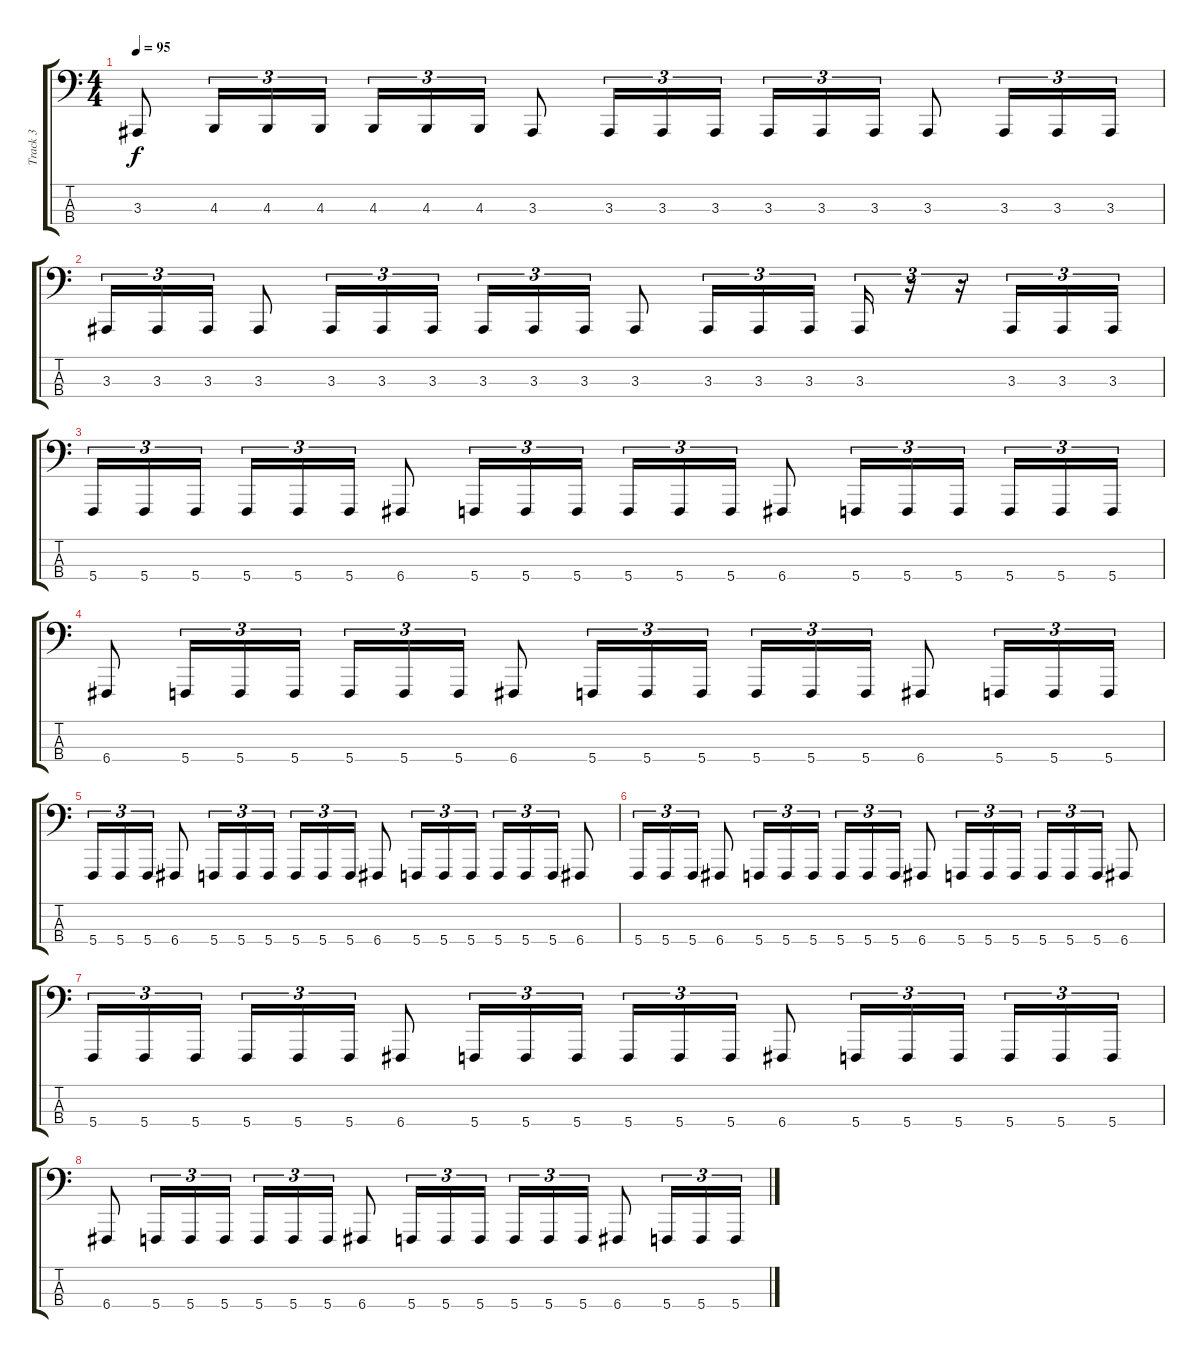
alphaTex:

\track ("Track 3" "Track 3") {instrument lead8bassandlead}
\staff {score tabs}
\tuning (F2 C2 G1 C1) {hide}
\ts (4 4)
\tempo 95
\clef f4
\ks c
3.3.8{dy f} 4.3.16{tu (3 2)} 4.3.16{tu (3 2)} 4.3.16{tu (3 2)} 4.3.16{tu (3 2)} 4.3.16{tu (3 2)} 4.3.16{tu (3 2)} 3.3.8 3.3.16{tu (3 2)} 3.3.16{tu (3 2)} 3.3.16{tu (3 2) beam splitsecondary} 3.3.16{tu (3 2)} 3.3.16{tu (3 2)} 3.3.16{tu (3 2)} 3.3.8 3.3.16{tu (3 2)} 3.3.16{tu (3 2)} 3.3.16{tu (3 2)} |
3.3.16{tu (3 2)} 3.3.16{tu (3 2)} 3.3.16{tu (3 2)} 3.3.8 3.3.16{tu (3 2)} 3.3.16{tu (3 2)} 3.3.16{tu (3 2) beam splitsecondary} 3.3.16{tu (3 2)} 3.3.16{tu (3 2)} 3.3.16{tu (3 2)} 3.3.8 3.3.16{tu (3 2)} 3.3.16{tu (3 2)} 3.3.16{tu (3 2)} 3.3.16{tu (3 2)} r.16{tu (3 2)} r.16{tu (3 2)} 3.3.16{tu (3 2)} 3.3.16{tu (3 2)} 3.3.16{tu (3 2)} |
5.4.16{tu (3 2)} 5.4.16{tu (3 2)} 5.4.16{tu (3 2) beam splitsecondary} 5.4.16{tu (3 2)} 5.4.16{tu (3 2)} 5.4.16{tu (3 2)} 6.4.8 5.4.16{tu (3 2)} 5.4.16{tu (3 2)} 5.4.16{tu (3 2)} 5.4.16{tu (3 2)} 5.4.16{tu (3 2)} 5.4.16{tu (3 2)} 6.4.8 5.4.16{tu (3 2)} 5.4.16{tu (3 2)} 5.4.16{tu (3 2) beam splitsecondary} 5.4.16{tu (3 2)} 5.4.16{tu (3 2)} 5.4.16{tu (3 2)} |
6.4.8 5.4.16{tu (3 2)} 5.4.16{tu (3 2)} 5.4.16{tu (3 2)} 5.4.16{tu (3 2)} 5.4.16{tu (3 2)} 5.4.16{tu (3 2)} 6.4.8 5.4.16{tu (3 2)} 5.4.16{tu (3 2)} 5.4.16{tu (3 2) beam splitsecondary} 5.4.16{tu (3 2)} 5.4.16{tu (3 2)} 5.4.16{tu (3 2)} 6.4.8 5.4.16{tu (3 2)} 5.4.16{tu (3 2)} 5.4.16{tu (3 2)} |
5.4.16{tu (3 2)} 5.4.16{tu (3 2)} 5.4.16{tu (3 2)} 6.4.8 5.4.16{tu (3 2)} 5.4.16{tu (3 2)} 5.4.16{tu (3 2) beam splitsecondary} 5.4.16{tu (3 2)} 5.4.16{tu (3 2)} 5.4.16{tu (3 2)} 6.4.8 5.4.16{tu (3 2)} 5.4.16{tu (3 2)} 5.4.16{tu (3 2)} 5.4.16{tu (3 2)} 5.4.16{tu (3 2)} 5.4.16{tu (3 2)} 6.4.8 |
5.4.16{tu (3 2)} 5.4.16{tu (3 2)} 5.4.16{tu (3 2)} 6.4.8 5.4.16{tu (3 2)} 5.4.16{tu (3 2)} 5.4.16{tu (3 2) beam splitsecondary} 5.4.16{tu (3 2)} 5.4.16{tu (3 2)} 5.4.16{tu (3 2)} 6.4.8 5.4.16{tu (3 2)} 5.4.16{tu (3 2)} 5.4.16{tu (3 2)} 5.4.16{tu (3 2)} 5.4.16{tu (3 2)} 5.4.16{tu (3 2)} 6.4.8 |
5.4.16{tu (3 2)} 5.4.16{tu (3 2)} 5.4.16{tu (3 2) beam splitsecondary} 5.4.16{tu (3 2)} 5.4.16{tu (3 2)} 5.4.16{tu (3 2)} 6.4.8 5.4.16{tu (3 2)} 5.4.16{tu (3 2)} 5.4.16{tu (3 2)} 5.4.16{tu (3 2)} 5.4.16{tu (3 2)} 5.4.16{tu (3 2)} 6.4.8 5.4.16{tu (3 2)} 5.4.16{tu (3 2)} 5.4.16{tu (3 2) beam splitsecondary} 5.4.16{tu (3 2)} 5.4.16{tu (3 2)} 5.4.16{tu (3 2)} |
6.4.8 5.4.16{tu (3 2)} 5.4.16{tu (3 2)} 5.4.16{tu (3 2)} 5.4.16{tu (3 2)} 5.4.16{tu (3 2)} 5.4.16{tu (3 2)} 6.4.8 5.4.16{tu (3 2)} 5.4.16{tu (3 2)} 5.4.16{tu (3 2) beam splitsecondary} 5.4.16{tu (3 2)} 5.4.16{tu (3 2)} 5.4.16{tu (3 2)} 6.4.8 5.4.16{tu (3 2)} 5.4.16{tu (3 2)} 5.4.16{tu (3 2)}
